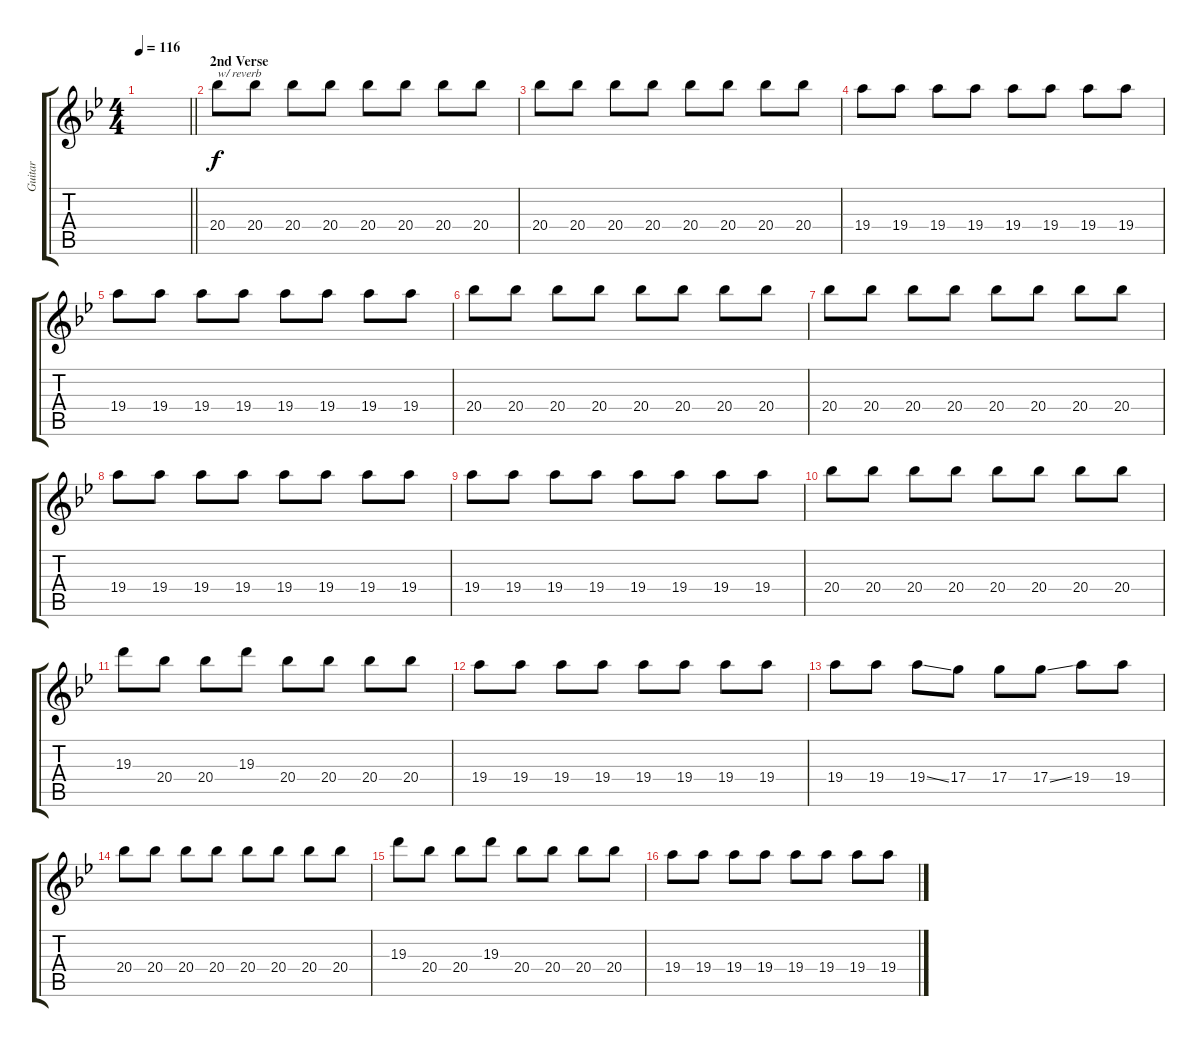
\track ("Guitar" "Guitar") {instrument electricguitarjazz}
\staff {score tabs}
\tuning (E4 B3 G3 D3 A2 E2) {hide}
\ts (4 4)
\tempo 116
\clef g2
\barLineRight lightlight
\ks gminor
|
\section ("" "2nd Verse")
20.4.8{txt "w/ reverb"} 20.4.8 20.4.8 20.4.8 20.4.8 20.4.8 20.4.8 20.4.8 |
20.4.8 20.4.8 20.4.8 20.4.8 20.4.8 20.4.8 20.4.8 20.4.8 |
19.4.8 19.4.8 19.4.8 19.4.8 19.4.8 19.4.8 19.4.8 19.4.8 |
19.4.8 19.4.8 19.4.8 19.4.8 19.4.8 19.4.8 19.4.8 19.4.8 |
20.4.8 20.4.8 20.4.8 20.4.8 20.4.8 20.4.8 20.4.8 20.4.8 |
20.4.8 20.4.8 20.4.8 20.4.8 20.4.8 20.4.8 20.4.8 20.4.8 |
19.4.8 19.4.8 19.4.8 19.4.8 19.4.8 19.4.8 19.4.8 19.4.8 |
19.4.8 19.4.8 19.4.8 19.4.8 19.4.8 19.4.8 19.4.8 19.4.8 |
20.4.8 20.4.8 20.4.8 20.4.8 20.4.8 20.4.8 20.4.8 20.4.8 |
19.3.8 20.4.8 20.4.8 19.3.8 20.4.8 20.4.8 20.4.8 20.4.8 |
19.4.8 19.4.8 19.4.8 19.4.8 19.4.8 19.4.8 19.4.8 19.4.8 |
19.4.8 19.4.8 19.4{ss}.8 17.4.8 17.4.8 17.4{ss}.8 19.4.8 19.4.8 |
20.4.8 20.4.8 20.4.8 20.4.8 20.4.8 20.4.8 20.4.8 20.4.8 |
19.3.8 20.4.8 20.4.8 19.3.8 20.4.8 20.4.8 20.4.8 20.4.8 |
19.4.8 19.4.8 19.4.8 19.4.8 19.4.8 19.4.8 19.4.8 19.4.8
